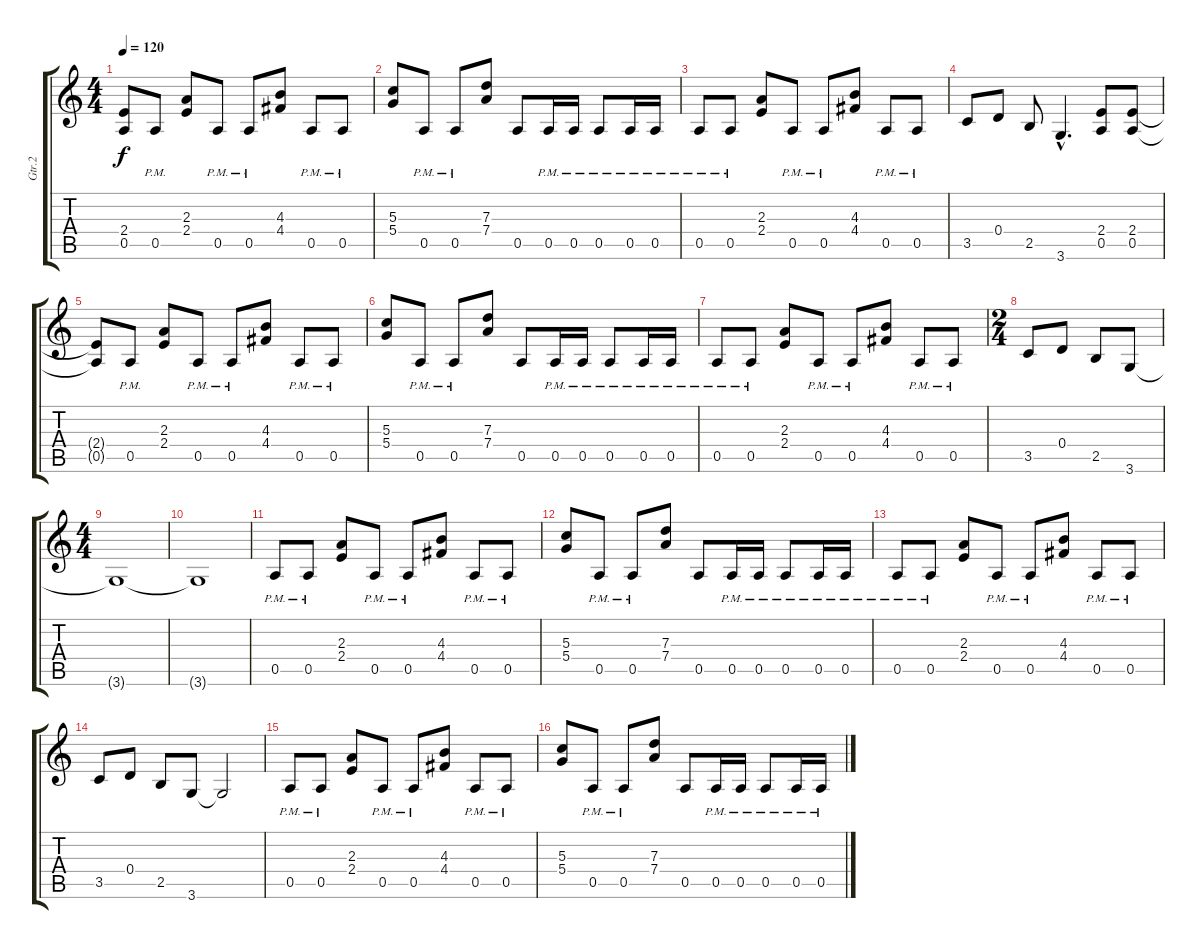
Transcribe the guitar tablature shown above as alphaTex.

\track ("Gtr.2" "Gtr.2") {instrument overdrivenguitar}
\staff {score tabs}
\tuning (E4 B3 G3 D3 A2 E2) {hide}
\ts (4 4)
\tempo 120
\clef g2
\ks c
(2.4{t} 0.5{t}).8{dy f} 0.5{pm}.8 (2.3 2.4).8 0.5{pm}.8 0.5{pm}.8 (4.3 4.4).8 0.5{pm}.8 0.5{pm}.8 |
(5.3 5.4).8 0.5{pm}.8 0.5{pm}.8 (7.3 7.4).8 0.5.8 0.5{pm}.16 0.5{pm}.16 0.5{pm}.8 0.5{pm}.16 0.5{pm}.16 |
0.5{pm}.8 0.5{pm}.8 (2.3 2.4).8 0.5{pm}.8 0.5{pm}.8 (4.3 4.4).8 0.5{pm}.8 0.5{pm}.8 |
3.5.8 0.4.8 2.5.8 3.6{hac}.4{d} (2.4 0.5).8 (2.4 0.5).8 |
(2.4{t} 0.5{t}).8 0.5{pm}.8 (2.3 2.4).8 0.5{pm}.8 0.5{pm}.8 (4.3 4.4).8 0.5{pm}.8 0.5{pm}.8 |
(5.3 5.4).8 0.5{pm}.8 0.5{pm}.8 (7.3 7.4).8 0.5.8 0.5{pm}.16 0.5{pm}.16 0.5{pm}.8 0.5{pm}.16 0.5{pm}.16 |
0.5{pm}.8 0.5{pm}.8 (2.3 2.4).8 0.5{pm}.8 0.5{pm}.8 (4.3 4.4).8 0.5{pm}.8 0.5{pm}.8 |
\ts (2 4)
3.5.8 0.4.8 2.5.8 3.6.8 |
\ts (4 4)
3.6{t}.1 |
3.6{t}.1 |
0.5{pm}.8 0.5{pm}.8 (2.3 2.4).8 0.5{pm}.8 0.5{pm}.8 (4.3 4.4).8 0.5{pm}.8 0.5{pm}.8 |
(5.3 5.4).8 0.5{pm}.8 0.5{pm}.8 (7.3 7.4).8 0.5.8 0.5{pm}.16 0.5{pm}.16 0.5{pm}.8 0.5{pm}.16 0.5{pm}.16 |
0.5{pm}.8 0.5{pm}.8 (2.3 2.4).8 0.5{pm}.8 0.5{pm}.8 (4.3 4.4).8 0.5{pm}.8 0.5{pm}.8 |
3.5.8 0.4.8 2.5.8 3.6.8 3.6{t}.2 |
0.5{pm}.8 0.5{pm}.8 (2.3 2.4).8 0.5{pm}.8 0.5{pm}.8 (4.3 4.4).8 0.5{pm}.8 0.5{pm}.8 |
(5.3 5.4).8 0.5{pm}.8 0.5{pm}.8 (7.3 7.4).8 0.5.8 0.5{pm}.16 0.5{pm}.16 0.5{pm}.8 0.5{pm}.16 0.5{pm}.16
